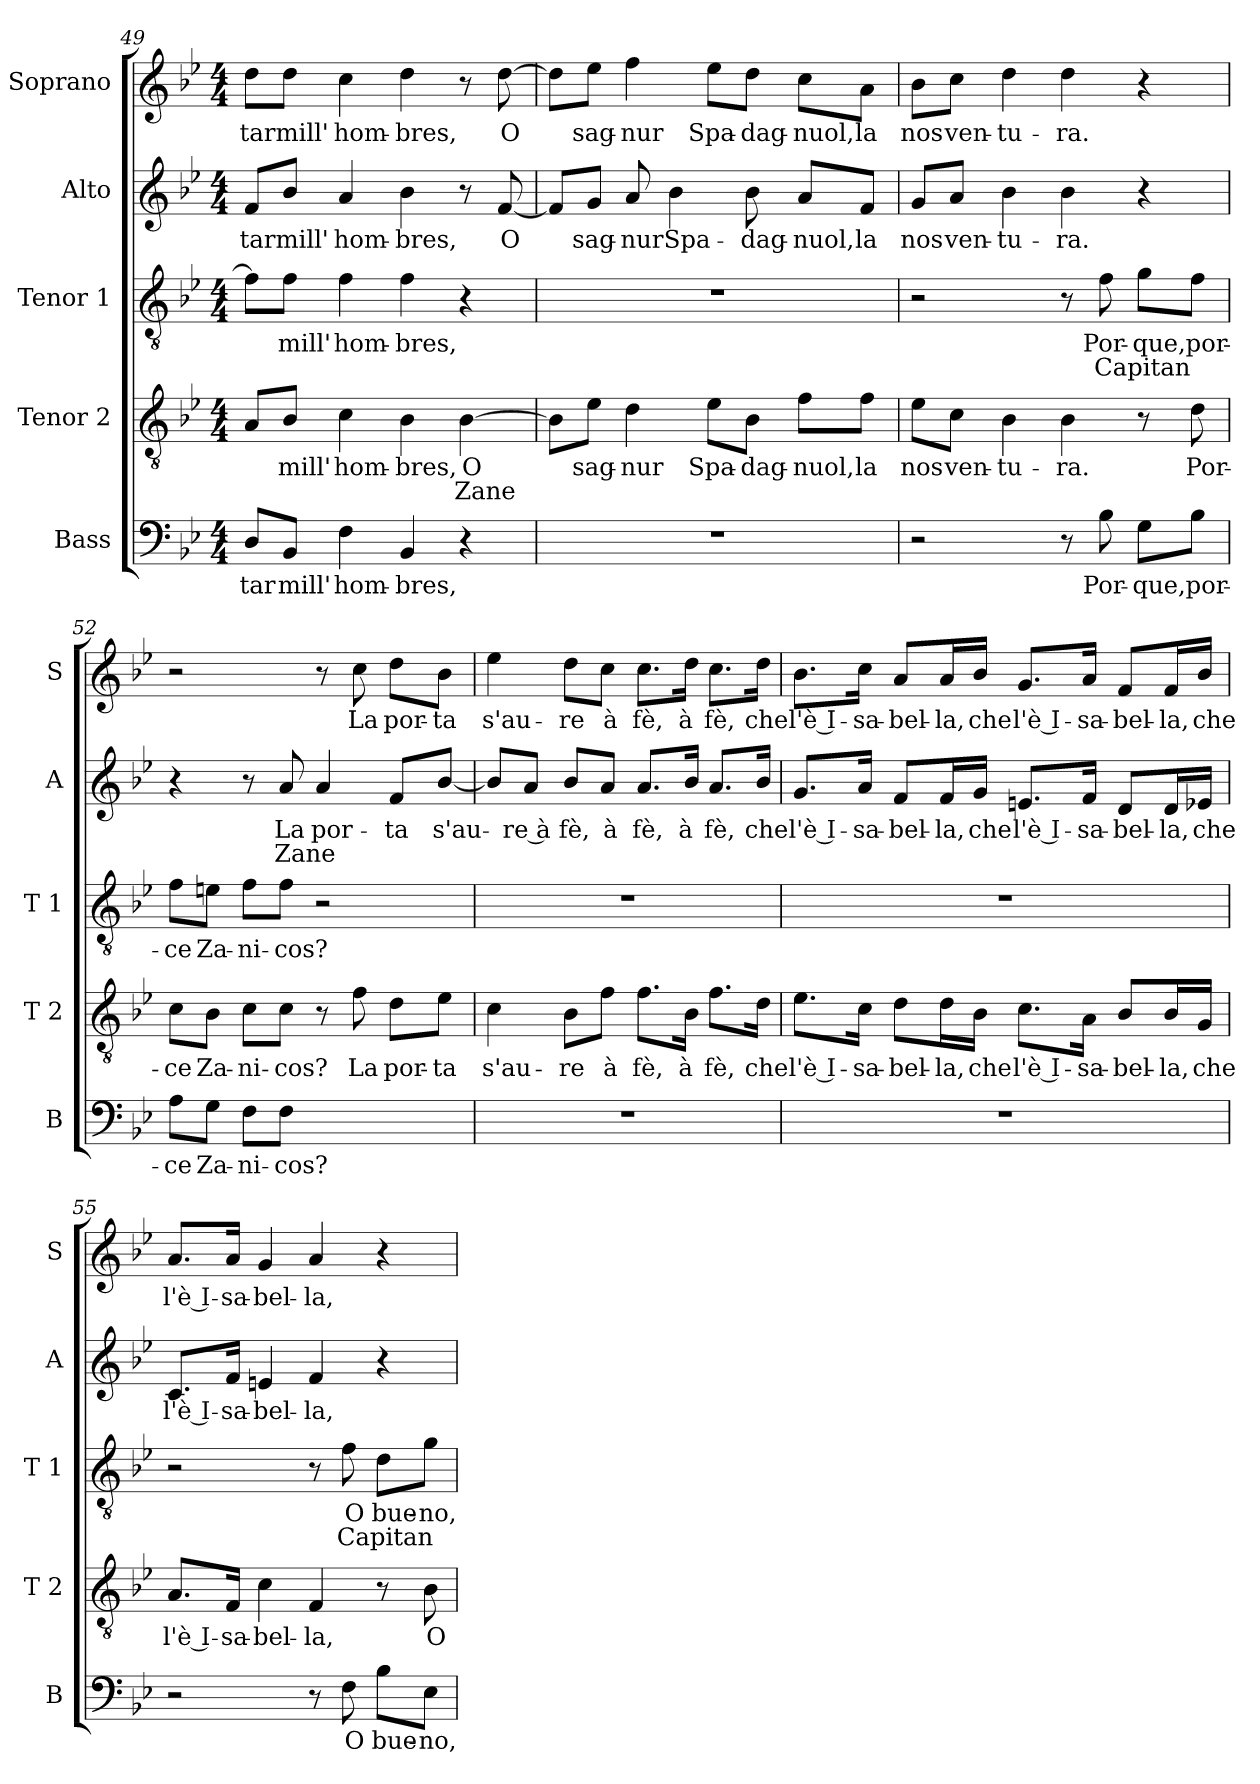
**kern	**text	**kern	**text	**text	**kern	**text	**text	**kern	**text	**text	**kern	**text
*part5	*part5	*part4	*part4	*part4	*part3	*part3	*part3	*part2	*part2	*part2	*part1	*part1
*staff5	*staff5	*staff4	*staff4	*staff4	*staff3	*staff3	*staff3	*staff2	*staff2	*staff2	*staff1	*staff1
*I"Bass	*	*I"Tenor 2	*	*	*I"Tenor 1	*	*	*I"Alto	*	*	*I"Soprano	*
*I'B	*	*I'T 2	*	*	*I'T 1	*	*	*I'A	*	*	*I'S	*
*clefF4	*	*clefGv2	*	*	*clefGv2	*	*	*clefG2	*	*	*clefG2	*
*k[b-e-]	*	*k[b-e-]	*	*	*k[b-e-]	*	*	*k[b-e-]	*	*	*k[b-e-]	*
*B-:	*	*B-:	*	*	*B-:	*	*	*B-:	*	*	*B-:	*
*M4/4	*	*M4/4	*	*	*M4/4	*	*	*M4/4	*	*	*M4/4	*
=49	=49	=49	=49	=49	=49	=49	=49	=49	=49	=49	=49	=49
!	!LO:LY:b	!	!	!	!	!	!	!	!LO:LY:b	!	!	!LO:LY:b
8D/L	-tar	8A/L	.	.	8f\L]	.	.	8f/L	-tar	.	8dd\L	-tar
!	!LO:LY:b	!	!LO:LY:b	!	!	!LO:LY:b	!	!	!LO:LY:b	!	!	!LO:LY:b
8BB-/J	mill'	8B-/J	mill'	.	8f\J	mill'	.	8b-/J	mill'	.	8dd\J	mill'
!	!LO:LY:b	!	!LO:LY:b	!	!	!LO:LY:b	!	!	!LO:LY:b	!	!	!LO:LY:b
4F\	hom-	4c\	hom-	.	4f\	hom-	.	4a/	hom-	.	4cc\	hom-
!	!LO:LY:b	!	!LO:LY:b	!	!	!LO:LY:b	!	!	!LO:LY:b	!	!	!LO:LY:b
4BB-/	-bres,	4B-\	-bres,	.	4f\	-bres,	.	4b-\	-bres,	.	4dd\	-bres,
!	!	!	!LO:LY:b	!LO:LY:a	!	!	!	!	!	!	!	!
4r	.	[4B-\	O	Zane	4r	.	.	8r	.	.	8r	.
!	!	!	!	!	!	!	!	!	!LO:LY:b	!	!	!LO:LY:b
.	.	.	.	.	.	.	.	[8f/	O	.	[8dd\	O
!!LO:LB:g=z
=50	=50	=50	=50	=50	=50	=50	=50	=50	=50	=50	=50	=50
1r	.	8B-\L]	.	.	1r	.	.	8f/L]	.	.	8dd\L]	.
!	!	!	!LO:LY:b	!	!	!	!	!	!LO:LY:b	!	!	!LO:LY:b
.	.	8e-\J	sag-	.	.	.	.	8g/J	sag-	.	8ee-\J	sag-
!	!	!	!LO:LY:b	!	!	!	!	!	!LO:LY:b	!	!	!LO:LY:b
.	.	4d\	-nur	.	.	.	.	8a/	-nur	.	4ff\	-nur
!	!	!	!	!	!	!	!	!	!LO:LY:b	!	!	!
.	.	.	.	.	.	.	.	4b-\	Spa-	.	.	.
!	!	!	!LO:LY:b	!	!	!	!	!	!	!	!	!LO:LY:b
.	.	8e-\L	Spa-	.	.	.	.	.	.	.	8ee-\L	Spa-
!	!	!	!LO:LY:b	!	!	!	!	!	!LO:LY:b	!	!	!LO:LY:b
.	.	8B-\J	-dag-	.	.	.	.	8b-\	-dag-	.	8dd\J	-dag-
!	!	!	!LO:LY:b	!	!	!	!	!	!LO:LY:b	!	!	!LO:LY:b
.	.	8f\L	-nuol,	.	.	.	.	8a/L	-nuol,	.	8cc\L	-nuol,
!	!	!	!LO:LY:b	!	!	!	!	!	!LO:LY:b	!	!	!LO:LY:b
.	.	8f\J	la	.	.	.	.	8f/J	la	.	8a\J	la
=51	=51	=51	=51	=51	=51	=51	=51	=51	=51	=51	=51	=51
!	!	!	!LO:LY:b	!	!	!	!	!	!LO:LY:b	!	!	!LO:LY:b
2r	.	8e-\L	nos	.	2r	.	.	8g/L	nos	.	8b-\L	nos
!	!	!	!LO:LY:b	!	!	!	!	!	!LO:LY:b	!	!	!LO:LY:b
.	.	8c\J	ven-	.	.	.	.	8a/J	ven-	.	8cc\J	ven-
!	!	!	!LO:LY:b	!	!	!	!	!	!LO:LY:b	!	!	!LO:LY:b
.	.	4B-\	-tu-	.	.	.	.	4b-\	-tu-	.	4dd\	-tu-
!	!	!	!LO:LY:b	!	!	!	!	!	!LO:LY:b	!	!	!LO:LY:b
8r	.	4B-\	-ra.	.	8r	.	.	4b-\	-ra.	.	4dd\	-ra.
!	!LO:LY:b	!	!	!	!	!LO:LY:b	!LO:LY:a	!	!	!	!	!
8B-\	Por-	.	.	.	8f\	Por-	Capitan	.	.	.	.	.
!	!LO:LY:b	!	!	!	!	!LO:LY:b	!	!	!	!	!	!
8G\L	-que,	8r	.	.	8g\L	-que,	.	4r	.	.	4r	.
!	!LO:LY:b	!	!LO:LY:b	!	!	!LO:LY:b	!	!	!	!	!	!
8B-\J	por-	8d\	Por-	.	8f\J	por-	.	.	.	.	.	.
=52	=52	=52	=52	=52	=52	=52	=52	=52	=52	=52	=52	=52
!	!LO:LY:b	!	!LO:LY:b	!	!	!LO:LY:b	!	!	!	!	!	!
8A\L	-ce	8c\L	-ce	.	8f\L	-ce	.	4r	.	.	2r	.
!	!LO:LY:b	!	!LO:LY:b	!	!	!LO:LY:b	!	!	!	!	!	!
8G\J	Za-	8B-\J	Za-	.	8en\J	Za-	.	.	.	.	.	.
!	!LO:LY:b	!	!LO:LY:b	!	!	!LO:LY:b	!	!	!	!	!	!
8F\L	-ni-	8c\L	-ni-	.	8f\L	-ni-	.	8r	.	.	.	.
!	!LO:LY:b	!	!LO:LY:b	!	!	!LO:LY:b	!	!	!LO:LY:b	!LO:LY:a	!	!
8F\J	-cos?	8c\J	-cos?	.	8f\J	-cos?	.	8a/	La	Zane	.	.
!	!	!	!	!	!	!	!	!	!LO:LY:b	!	!	!
2ryy	.	8r	.	.	2r	.	.	4a/	por-	.	8r	.
!	!	!	!LO:LY:b	!	!	!	!	!	!	!	!	!LO:LY:b
.	.	8f\	La	.	.	.	.	.	.	.	8cc\	La
!	!	!	!LO:LY:b	!	!	!	!	!	!LO:LY:b	!	!	!LO:LY:b
.	.	8d\L	por-	.	.	.	.	8f/L	-ta	.	8dd\L	por-
!	!	!	!LO:LY:b	!	!	!	!	!	!LO:LY:b	!	!	!LO:LY:b
.	.	8e-\J	-ta	.	.	.	.	[8b-/J	s'au-	.	8b-\J	-ta
=53	=53	=53	=53	=53	=53	=53	=53	=53	=53	=53	=53	=53
!	!	!	!LO:LY:b	!	!	!	!	!	!	!	!	!LO:LY:b
1r	.	4c\	s'au-	.	1r	.	.	8b-/L]	.	.	4ee-\	s'au-
!	!	!	!	!	!	!	!	!	!LO:LY:b	!	!	!
.	.	.	.	.	.	.	.	8a/J	-re à	.	.	.
!	!	!	!LO:LY:b	!	!	!	!	!	!LO:LY:b	!	!	!LO:LY:b
.	.	8B-\L	-re	.	.	.	.	8b-/L	fè,	.	8dd\L	-re
!	!	!	!LO:LY:b	!	!	!	!	!	!LO:LY:b	!	!	!LO:LY:b
.	.	8f\J	à	.	.	.	.	8a/J	à	.	8cc\J	à
!	!	!	!LO:LY:b	!	!	!	!	!	!LO:LY:b	!	!	!LO:LY:b
.	.	8.f\L	fè,	.	.	.	.	8.a/L	fè,	.	8.cc\L	fè,
!	!	!	!LO:LY:b	!	!	!	!	!	!LO:LY:b	!	!	!LO:LY:b
.	.	16B-\Jk	à	.	.	.	.	16b-/Jk	à	.	16dd\Jk	à
!	!	!	!LO:LY:b	!	!	!	!	!	!LO:LY:b	!	!	!LO:LY:b
.	.	8.f\L	fè,	.	.	.	.	8.a/L	fè,	.	8.cc\L	fè,
!	!	!	!LO:LY:b	!	!	!	!	!	!LO:LY:b	!	!	!LO:LY:b
.	.	16d\Jk	che	.	.	.	.	16b-/Jk	che	.	16dd\Jk	che
!!LO:PB:g=z
=54	=54	=54	=54	=54	=54	=54	=54	=54	=54	=54	=54	=54
!	!	!	!LO:LY:b	!	!	!	!	!	!LO:LY:b	!	!	!LO:LY:b
1r	.	8.e-\L	l'è I-	.	1r	.	.	8.g/L	l'è I-	.	8.b-\L	l'è I-
!	!	!	!LO:LY:b	!	!	!	!	!	!LO:LY:b	!	!	!LO:LY:b
.	.	16c\Jk	-sa-	.	.	.	.	16a/Jk	-sa-	.	16cc\Jk	-sa-
!	!	!	!LO:LY:b	!	!	!	!	!	!LO:LY:b	!	!	!LO:LY:b
.	.	8d\L	-bel-	.	.	.	.	8f/L	-bel-	.	8a/L	-bel-
!	!	!	!LO:LY:b	!	!	!	!	!	!LO:LY:b	!	!	!LO:LY:b
.	.	16d\L	-la,	.	.	.	.	16f/L	-la,	.	16a/L	-la,
!	!	!	!LO:LY:b	!	!	!	!	!	!LO:LY:b	!	!	!LO:LY:b
.	.	16B-\JJ	che	.	.	.	.	16g/JJ	che	.	16b-/JJ	che
!	!	!	!LO:LY:b	!	!	!	!	!	!LO:LY:b	!	!	!LO:LY:b
.	.	8.c\L	l'è I-	.	.	.	.	8.en/L	l'è I-	.	8.g/L	l'è I-
!	!	!	!LO:LY:b	!	!	!	!	!	!LO:LY:b	!	!	!LO:LY:b
.	.	16A\Jk	-sa-	.	.	.	.	16f/Jk	-sa-	.	16a/Jk	-sa-
!	!	!	!LO:LY:b	!	!	!	!	!	!LO:LY:b	!	!	!LO:LY:b
.	.	8B-/L	-bel-	.	.	.	.	8d/L	-bel-	.	8f/L	-bel-
!	!	!	!LO:LY:b	!	!	!	!	!	!LO:LY:b	!	!	!LO:LY:b
.	.	16B-/L	-la,	.	.	.	.	16d/L	-la,	.	16f/L	-la,
!	!	!	!LO:LY:b	!	!	!	!	!	!LO:LY:b	!	!	!LO:LY:b
.	.	16G/JJ	che	.	.	.	.	16e-X/JJ	che	.	16b-/JJ	che
=55	=55	=55	=55	=55	=55	=55	=55	=55	=55	=55	=55	=55
!	!	!	!LO:LY:b	!	!	!	!	!	!LO:LY:b	!	!	!LO:LY:b
2r	.	8.A/L	l'è I-	.	2r	.	.	8.c/L	l'è I-	.	8.a/L	l'è I-
!	!	!	!LO:LY:b	!	!	!	!	!	!LO:LY:b	!	!	!LO:LY:b
.	.	16F/Jk	-sa-	.	.	.	.	16f/Jk	-sa-	.	16a/Jk	-sa-
!	!	!	!LO:LY:b	!	!	!	!	!	!LO:LY:b	!	!	!LO:LY:b
.	.	4c\	-bel-	.	.	.	.	4en/	-bel-	.	4g/	-bel-
!	!	!	!LO:LY:b	!	!	!	!	!	!LO:LY:b	!	!	!LO:LY:b
8r	.	4F/	-la,	.	8r	.	.	4f/	-la,	.	4a/	-la,
!	!LO:LY:b	!	!	!	!	!LO:LY:b	!LO:LY:a	!	!	!	!	!
8F\	O	.	.	.	8f\	O	Capitan	.	.	.	.	.
!	!LO:LY:b	!	!	!	!	!LO:LY:b	!	!	!	!	!	!
8B-\L	bue-	8r	.	.	8d\L	bue-	.	4r	.	.	4r	.
!	!LO:LY:b	!	!LO:LY:b	!	!	!LO:LY:b	!	!	!	!	!	!
8E-\J	-no,	8B-\	O	.	8g\J	-no,	.	.	.	.	.	.
=	=	=	=	=	=	=	=	=	=	=	=	=
*-	*-	*-	*-	*-	*-	*-	*-	*-	*-	*-	*-	*-
